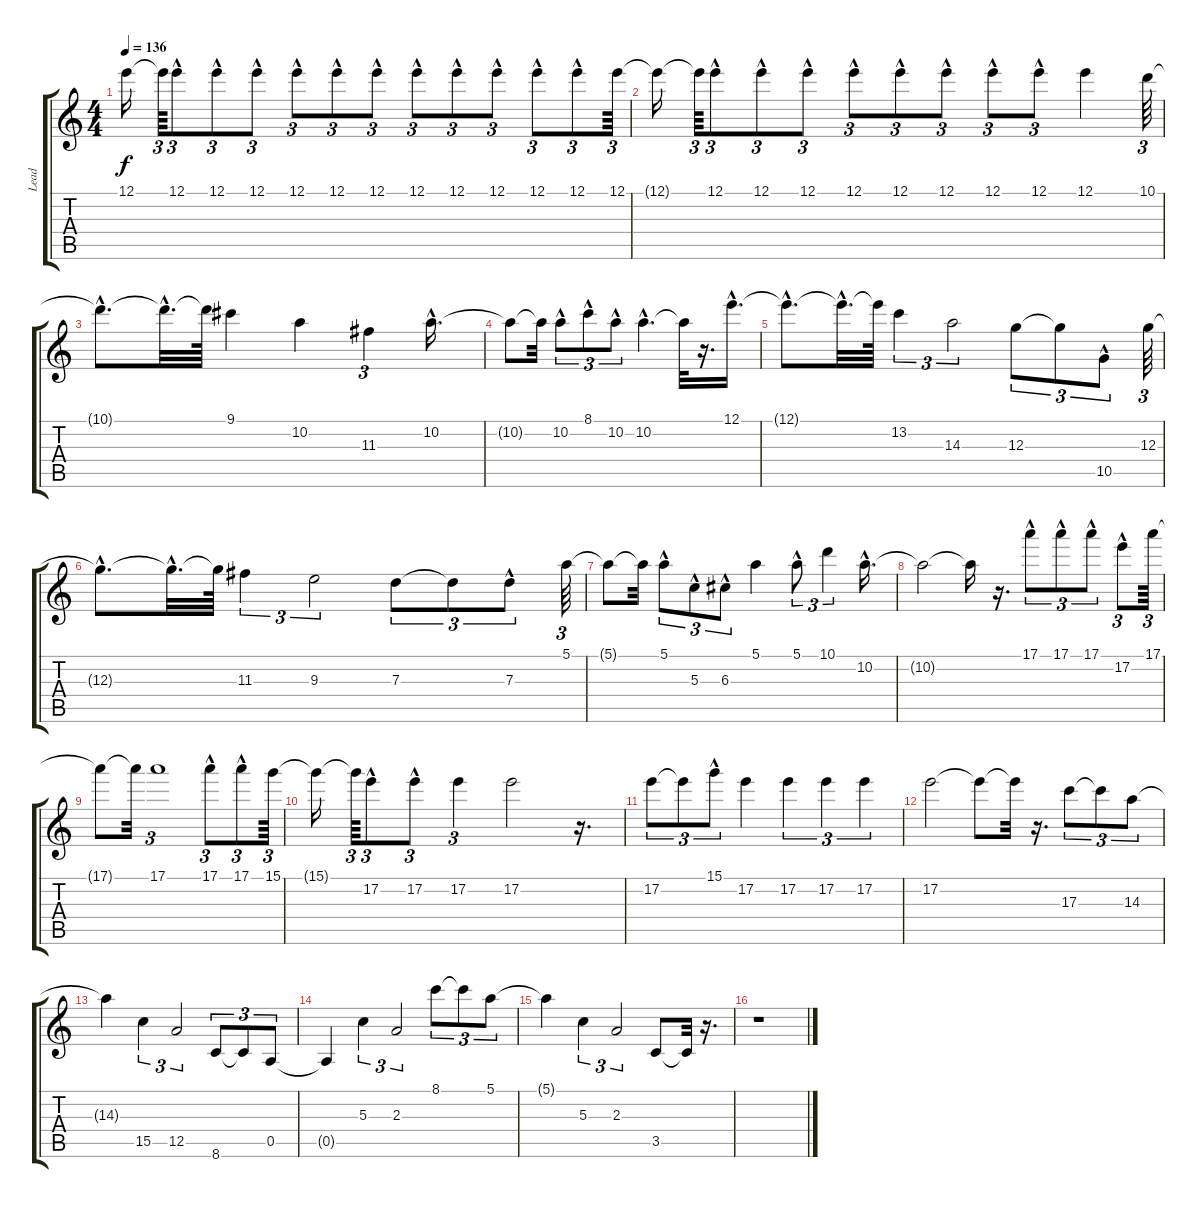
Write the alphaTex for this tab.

\track ("Lead" "Lead") {instrument overdrivenguitar}
\staff {score tabs}
\tuning (E4 B3 G3 D3 A2 E2) {hide}
\ts (4 4)
\tempo 136
\clef g2
\ks c
12.1{t}.16{dy f} 12.1{t}.64{tu (3 2)} 12.1{hac}.8{tu (3 2)} 12.1{hac}.8{tu (3 2)} 12.1{hac}.8{tu (3 2)} 12.1{hac}.8{tu (3 2)} 12.1{hac}.8{tu (3 2)} 12.1{hac}.8{tu (3 2)} 12.1{hac}.8{tu (3 2)} 12.1{hac}.8{tu (3 2)} 12.1{hac}.8{tu (3 2)} 12.1{hac}.8{tu (3 2)} 12.1{hac}.8{tu (3 2)} 12.1.64{tu (3 2)} |
12.1{t}.16 12.1{t}.64{tu (3 2)} 12.1{hac}.8{tu (3 2)} 12.1{hac}.8{tu (3 2)} 12.1{hac}.8{tu (3 2)} 12.1{hac}.8{tu (3 2)} 12.1{hac}.8{tu (3 2)} 12.1{hac}.8{tu (3 2)} 12.1{hac}.8{tu (3 2)} 12.1{hac}.8{tu (3 2)} 12.1.4 10.1.64{tu (3 2)} |
10.1{hac t}.8{d} 10.1{hac t}.32{d} 10.1{t}.64 9.1.4 10.2.4 11.3.4{tu (3 2)} 10.2{hac}.16{d} |
10.2{t}.8 10.2{t}.32 10.2{hac}.8{tu (3 2)} 8.1{hac}.8{tu (3 2)} 10.2{hac}.8{tu (3 2)} 10.2{hac}.4{d} 10.2{t}.32 r.16{d} 12.1{hac}.16{d} |
12.1{hac t}.8{d} 12.1{hac t}.32{d} 12.1{t}.64 13.2.4{tu (3 2)} 14.3.2{tu (3 2)} 12.3.8{tu (3 2)} 12.3{t}.8{tu (3 2)} 10.5{hac}.8{tu (3 2)} 12.3.64{tu (3 2)} |
12.3{hac t}.8{d} 12.3{hac t}.32{d} 12.3{t}.64 11.3.4{tu (3 2)} 9.3.2{tu (3 2)} 7.3.8{tu (3 2)} 7.3{t}.8{tu (3 2)} 7.3{hac}.8{tu (3 2)} 5.1.64{tu (3 2)} |
5.1{t}.8 5.1{t}.32 5.1{hac}.8{tu (3 2)} 5.3{hac}.8{tu (3 2)} 6.3{hac}.8{tu (3 2)} 5.1.4 5.1{hac}.8{tu (3 2)} 10.1.4{tu (3 2)} 10.2{hac}.16{d} |
10.2{t}.2 10.2{t}.16 r.16{d} 17.1{hac}.8{tu (3 2)} 17.1{hac}.8{tu (3 2)} 17.1{hac}.8{tu (3 2)} 17.2{hac}.8{tu (3 2)} 17.1.64{tu (3 2)} |
17.1{t}.8 17.1{t}.32 17.1.1{tu (3 2)} 17.1{hac}.8{tu (3 2)} 17.1{hac}.8{tu (3 2)} 15.1.64{tu (3 2)} |
15.1{t}.16 15.1{t}.64{tu (3 2)} 17.2{hac}.8{tu (3 2)} 17.2{hac}.8{tu (3 2)} 17.2.4{tu (3 2)} 17.2.2 r.16{d} |
17.2.8{tu (3 2)} 17.2{t}.8{tu (3 2)} 15.1{hac}.8{tu (3 2)} 17.2.4 17.2.4{tu (3 2)} 17.2.4{tu (3 2)} 17.2.4{tu (3 2)} |
17.2.2 17.2{t}.8 17.2{t}.32 r.16{d} 17.3.8{tu (3 2)} 17.3{t}.8{tu (3 2)} 14.3.8{tu (3 2)} |
14.3{t}.4 15.5.4{tu (3 2)} 12.5.2{tu (3 2)} 8.6.8{tu (3 2)} 8.6{t}.8{tu (3 2)} 0.5.8{tu (3 2)} |
0.5{t}.4 5.3.4{tu (3 2)} 2.3.2{tu (3 2)} 8.1.8{tu (3 2)} 8.1{t}.8{tu (3 2)} 5.1.8{tu (3 2)} |
5.1{t}.4 5.3.4{tu (3 2)} 2.3.2{tu (3 2)} 3.5.8 3.5{t}.32 r.16{d} |
r.1
